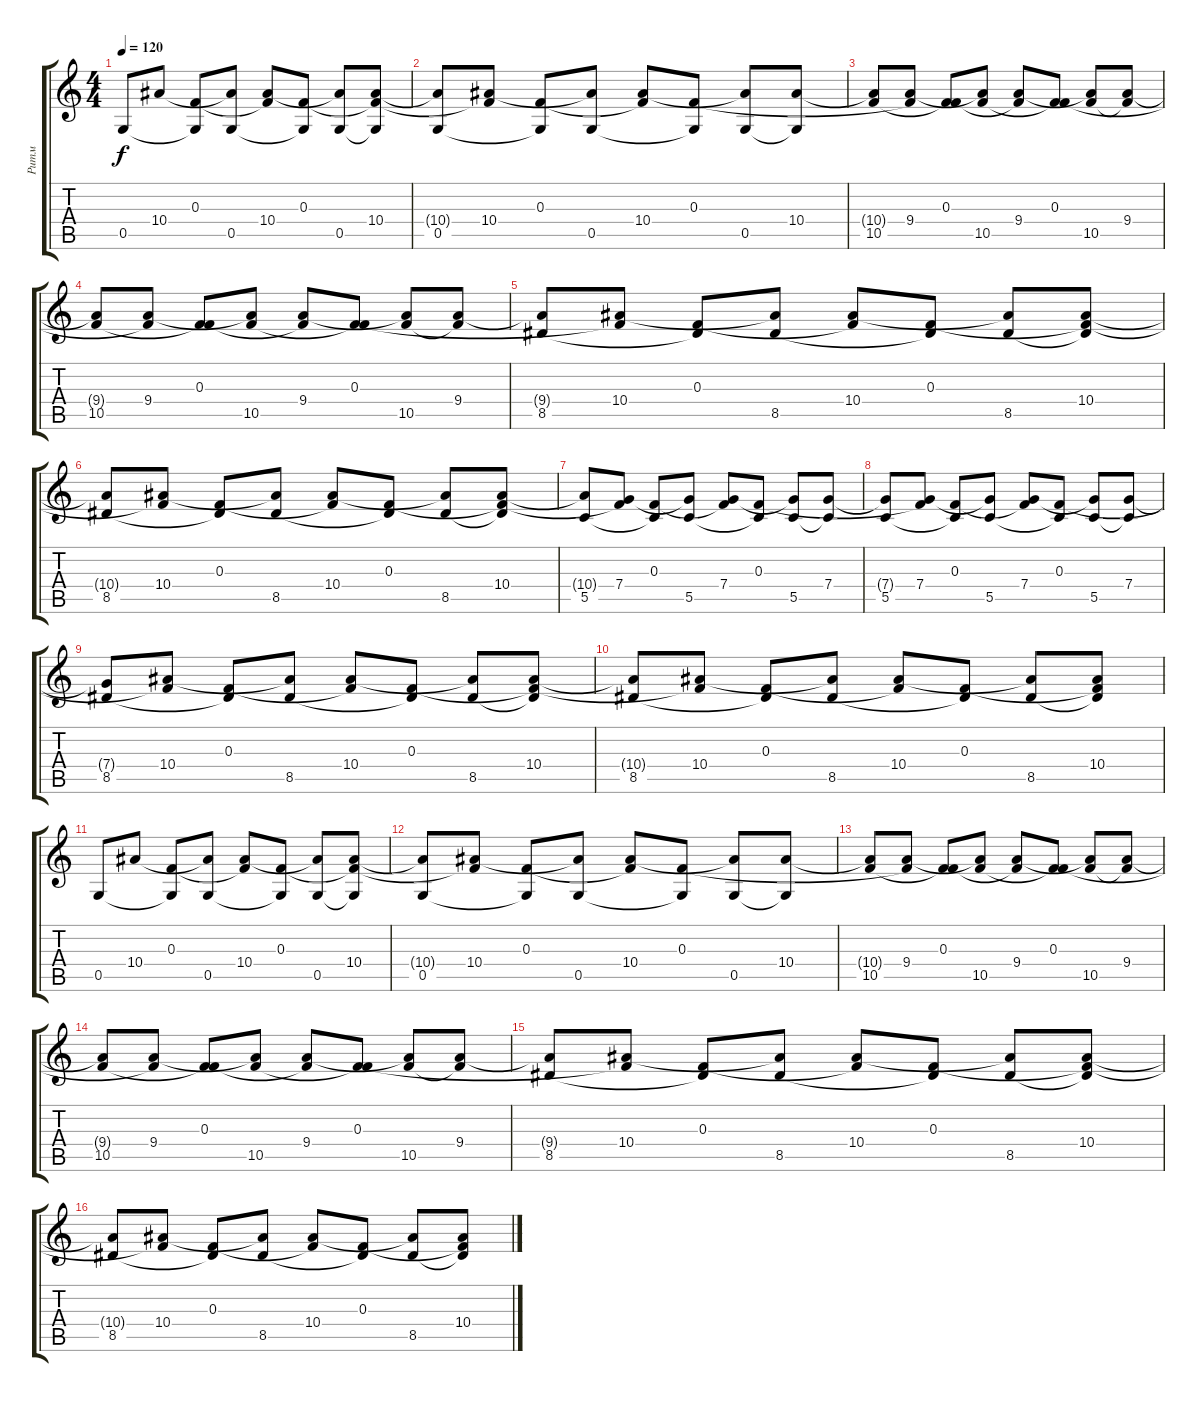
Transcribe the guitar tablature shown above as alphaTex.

\track ("Ритм" "Ритм") {instrument acousticguitarsteel}
\staff {score tabs}
\tuning (D4 A3 F3 C3 G2 D2) {hide}
\ts (4 4)
\tempo 120
\clef g2
\ks c
0.5.8{dy f} 10.4.8 (0.3 0.5{t}).8 (10.4{t} 0.5).8 (0.3{t} 10.4).8 (0.3 0.5{t}).8 (10.4{t} 0.5).8 (0.3{t} 10.4 0.5{t}).8 |
(10.4{t} 0.5).8 (0.3{t} 10.4).8 (0.3 0.5{t}).8 (10.4{t} 0.5).8 (0.3{t} 10.4).8 (0.3 0.5{t}).8 (10.4{t} 0.5).8 (10.4 0.5{t}).8 |
(10.4{t} 10.5).8 (0.3{t} 9.4).8 (0.3 10.5{t}).8 (9.4{t} 10.5).8 (0.3{t} 9.4).8 (0.3 10.5{t}).8 (9.4{t} 10.5).8 (9.4 10.5{t}).8 |
(9.4{t} 10.5).8 (0.3{t} 9.4).8 (0.3 10.5{t}).8 (9.4{t} 10.5).8 (0.3{t} 9.4).8 (0.3 10.5{t}).8 (9.4{t} 10.5).8 (9.4 10.5{t}).8 |
(9.4{t} 8.5).8 (0.3{t} 10.4).8 (0.3 8.5{t}).8 (10.4{t} 8.5).8 (0.3{t} 10.4).8 (0.3 8.5{t}).8 (10.4{t} 8.5).8 (0.3{t} 10.4 8.5{t}).8 |
(10.4{t} 8.5).8 (0.3{t} 10.4).8 (0.3 8.5{t}).8 (10.4{t} 8.5).8 (0.3{t} 10.4).8 (0.3 8.5{t}).8 (10.4{t} 8.5).8 (0.3{t} 10.4 8.5{t}).8 |
(10.4{t} 5.5).8 (0.3{t} 7.4).8 (0.3 5.5{t}).8 (7.4{t} 5.5).8 (0.3{t} 7.4).8 (0.3 5.5{t}).8 (7.4{t} 5.5).8 (7.4 5.5{t}).8 |
(7.4{t} 5.5).8 (0.3{t} 7.4).8 (0.3 5.5{t}).8 (7.4{t} 5.5).8 (0.3{t} 7.4).8 (0.3 5.5{t}).8 (7.4{t} 5.5).8 (7.4 5.5{t}).8 |
(7.4{t} 8.5).8 (0.3{t} 10.4).8 (0.3 8.5{t}).8 (10.4{t} 8.5).8 (0.3{t} 10.4).8 (0.3 8.5{t}).8 (10.4{t} 8.5).8 (0.3{t} 10.4 8.5{t}).8 |
(10.4{t} 8.5).8 (0.3{t} 10.4).8 (0.3 8.5{t}).8 (10.4{t} 8.5).8 (0.3{t} 10.4).8 (0.3 8.5{t}).8 (10.4{t} 8.5).8 (0.3{t} 10.4 8.5{t}).8 |
0.5.8 10.4.8 (0.3 0.5{t}).8 (10.4{t} 0.5).8 (0.3{t} 10.4).8 (0.3 0.5{t}).8 (10.4{t} 0.5).8 (0.3{t} 10.4 0.5{t}).8 |
(10.4{t} 0.5).8 (0.3{t} 10.4).8 (0.3 0.5{t}).8 (10.4{t} 0.5).8 (0.3{t} 10.4).8 (0.3 0.5{t}).8 (10.4{t} 0.5).8 (10.4 0.5{t}).8 |
(10.4{t} 10.5).8 (0.3{t} 9.4).8 (0.3 10.5{t}).8 (9.4{t} 10.5).8 (0.3{t} 9.4).8 (0.3 10.5{t}).8 (9.4{t} 10.5).8 (9.4 10.5{t}).8 |
(9.4{t} 10.5).8 (0.3{t} 9.4).8 (0.3 10.5{t}).8 (9.4{t} 10.5).8 (0.3{t} 9.4).8 (0.3 10.5{t}).8 (9.4{t} 10.5).8 (9.4 10.5{t}).8 |
(9.4{t} 8.5).8 (0.3{t} 10.4).8 (0.3 8.5{t}).8 (10.4{t} 8.5).8 (0.3{t} 10.4).8 (0.3 8.5{t}).8 (10.4{t} 8.5).8 (0.3{t} 10.4 8.5{t}).8 |
(10.4{t} 8.5).8 (0.3{t} 10.4).8 (0.3 8.5{t}).8 (10.4{t} 8.5).8 (0.3{t} 10.4).8 (0.3 8.5{t}).8 (10.4{t} 8.5).8 (0.3{t} 10.4 8.5{t}).8
